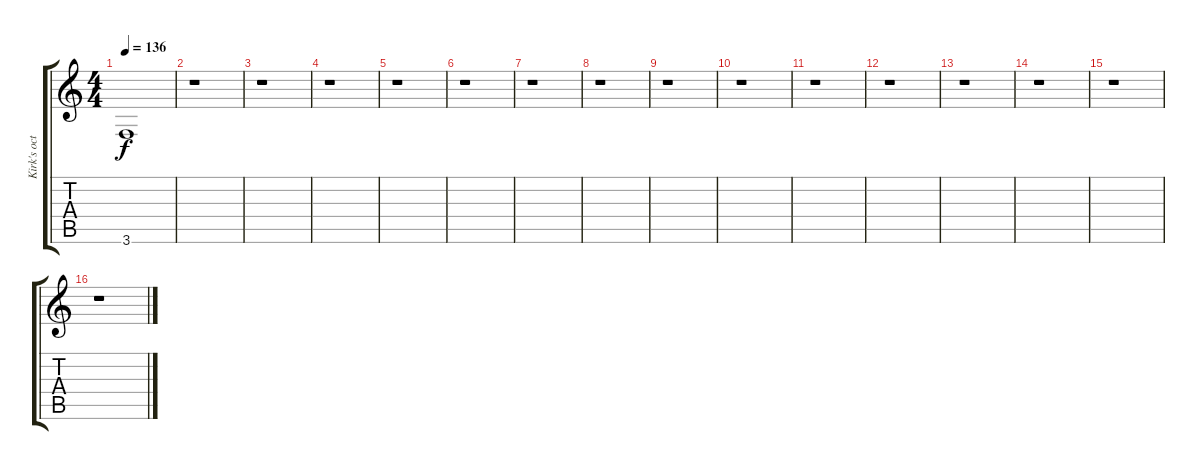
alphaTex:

\track ("Kirk's octaver" "Kirk's oct") {instrument distortionguitar}
\staff {score tabs}
\tuning (D4 A3 F3 C3 G2 D2) {hide}
\ts (4 4)
\tempo 136
\clef g2
\ks c
3.6.1{dy f} |
r.1 |
r.1 |
r.1 |
r.1 |
r.1 |
r.1 |
r.1 |
r.1 |
r.1 |
r.1 |
r.1 |
r.1 |
r.1 |
r.1 |
r.1
